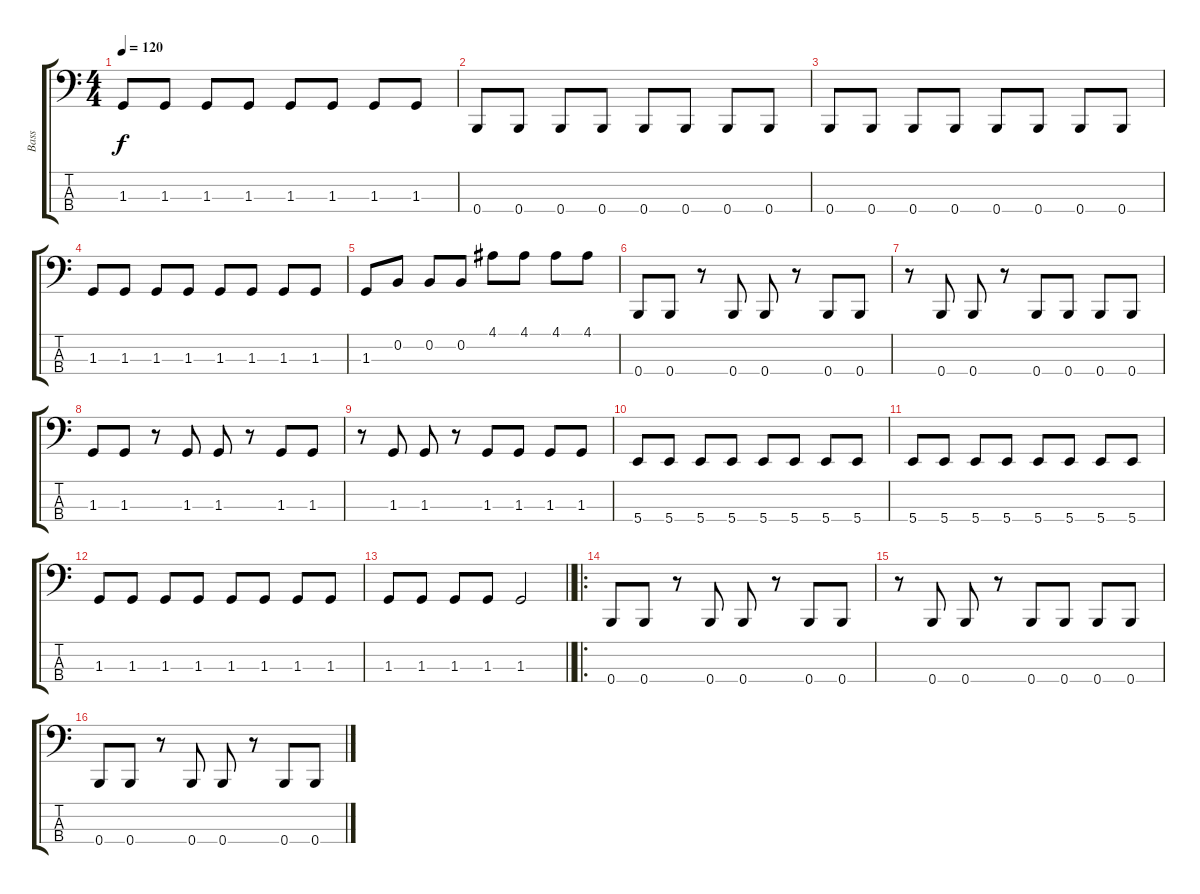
\track ("Bass" "Bass") {instrument electricbassfinger}
\staff {score tabs}
\tuning (Gb2 B1 Gb1 B0) {hide}
\ts (4 4)
\tempo 120
\clef f4
\ks c
1.3.8{dy f} 1.3.8 1.3.8 1.3.8 1.3.8 1.3.8 1.3.8 1.3.8 |
0.4.8 0.4.8 0.4.8 0.4.8 0.4.8 0.4.8 0.4.8 0.4.8 |
0.4.8 0.4.8 0.4.8 0.4.8 0.4.8 0.4.8 0.4.8 0.4.8 |
1.3.8 1.3.8 1.3.8 1.3.8 1.3.8 1.3.8 1.3.8 1.3.8 |
1.3.8 0.2.8 0.2.8 0.2.8 4.1.8 4.1.8 4.1.8 4.1.8 |
0.4.8 0.4.8 r.8 0.4.8 0.4.8 r.8 0.4.8 0.4.8 |
r.8 0.4.8 0.4.8 r.8 0.4.8 0.4.8 0.4.8 0.4.8 |
1.3.8 1.3.8 r.8 1.3.8 1.3.8 r.8 1.3.8 1.3.8 |
r.8 1.3.8 1.3.8 r.8 1.3.8 1.3.8 1.3.8 1.3.8 |
5.4.8 5.4.8 5.4.8 5.4.8 5.4.8 5.4.8 5.4.8 5.4.8 |
5.4.8 5.4.8 5.4.8 5.4.8 5.4.8 5.4.8 5.4.8 5.4.8 |
1.3.8 1.3.8 1.3.8 1.3.8 1.3.8 1.3.8 1.3.8 1.3.8 |
\barLineRight lightlight
1.3.8 1.3.8 1.3.8 1.3.8 1.3.2 |
\ro
0.4.8{volume 9} 0.4.8 r.8 0.4.8 0.4.8 r.8 0.4.8 0.4.8 |
r.8 0.4.8 0.4.8 r.8 0.4.8 0.4.8 0.4.8 0.4.8 |
0.4.8 0.4.8 r.8 0.4.8 0.4.8 r.8 0.4.8 0.4.8
